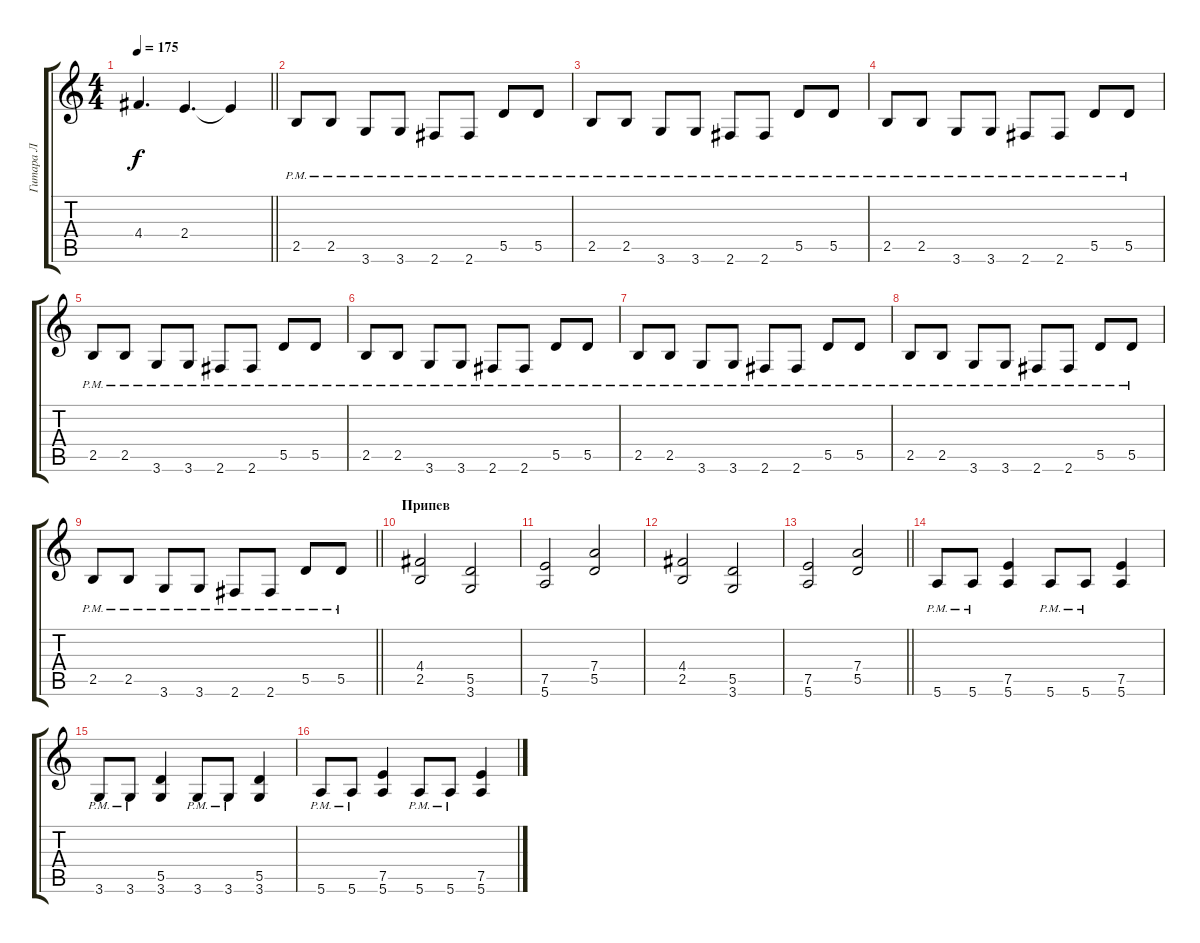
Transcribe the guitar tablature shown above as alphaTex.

\track ("Гитара Л" "Гитара Л") {instrument distortionguitar}
\staff {score tabs}
\tuning (E4 B3 G3 D3 A2 E2) {hide}
\ts (4 4)
\tempo 175
\clef g2
\barLineRight lightlight
\ks c
4.4.4{d dy f} 2.4.4{d} 2.4{t}.4 |
\section ("" " ")
2.5{pm}.8 2.5{pm}.8 3.6{pm}.8 3.6{pm}.8 2.6{pm}.8 2.6{pm}.8 5.5{pm}.8 5.5{pm}.8 |
2.5{pm}.8 2.5{pm}.8 3.6{pm}.8 3.6{pm}.8 2.6{pm}.8 2.6{pm}.8 5.5{pm}.8 5.5{pm}.8 |
2.5{pm}.8 2.5{pm}.8 3.6{pm}.8 3.6{pm}.8 2.6{pm}.8 2.6{pm}.8 5.5{pm}.8 5.5{pm}.8 |
2.5{pm}.8 2.5{pm}.8 3.6{pm}.8 3.6{pm}.8 2.6{pm}.8 2.6{pm}.8 5.5{pm}.8 5.5{pm}.8 |
2.5{pm}.8 2.5{pm}.8 3.6{pm}.8 3.6{pm}.8 2.6{pm}.8 2.6{pm}.8 5.5{pm}.8 5.5{pm}.8 |
2.5{pm}.8 2.5{pm}.8 3.6{pm}.8 3.6{pm}.8 2.6{pm}.8 2.6{pm}.8 5.5{pm}.8 5.5{pm}.8 |
2.5{pm}.8 2.5{pm}.8 3.6{pm}.8 3.6{pm}.8 2.6{pm}.8 2.6{pm}.8 5.5{pm}.8 5.5{pm}.8 |
\barLineRight lightlight
2.5{pm}.8 2.5{pm}.8 3.6{pm}.8 3.6{pm}.8 2.6{pm}.8 2.6{pm}.8 5.5{pm}.8 5.5{pm}.8 |
\section ("" "Припев")
(4.4 2.5).2 (5.5 3.6).2 |
(7.5 5.6).2 (7.4 5.5).2 |
(4.4 2.5).2 (5.5 3.6).2 |
\barLineRight lightlight
(7.5 5.6).2 (7.4 5.5).2 |
5.6{pm}.8 5.6{pm}.8 (7.5 5.6).4 5.6{pm}.8 5.6{pm}.8 (7.5 5.6).4 |
3.6{pm}.8 3.6{pm}.8 (5.5 3.6).4 3.6{pm}.8 3.6{pm}.8 (5.5 3.6).4 |
5.6{pm}.8 5.6{pm}.8 (7.5 5.6).4 5.6{pm}.8 5.6{pm}.8 (7.5 5.6).4
